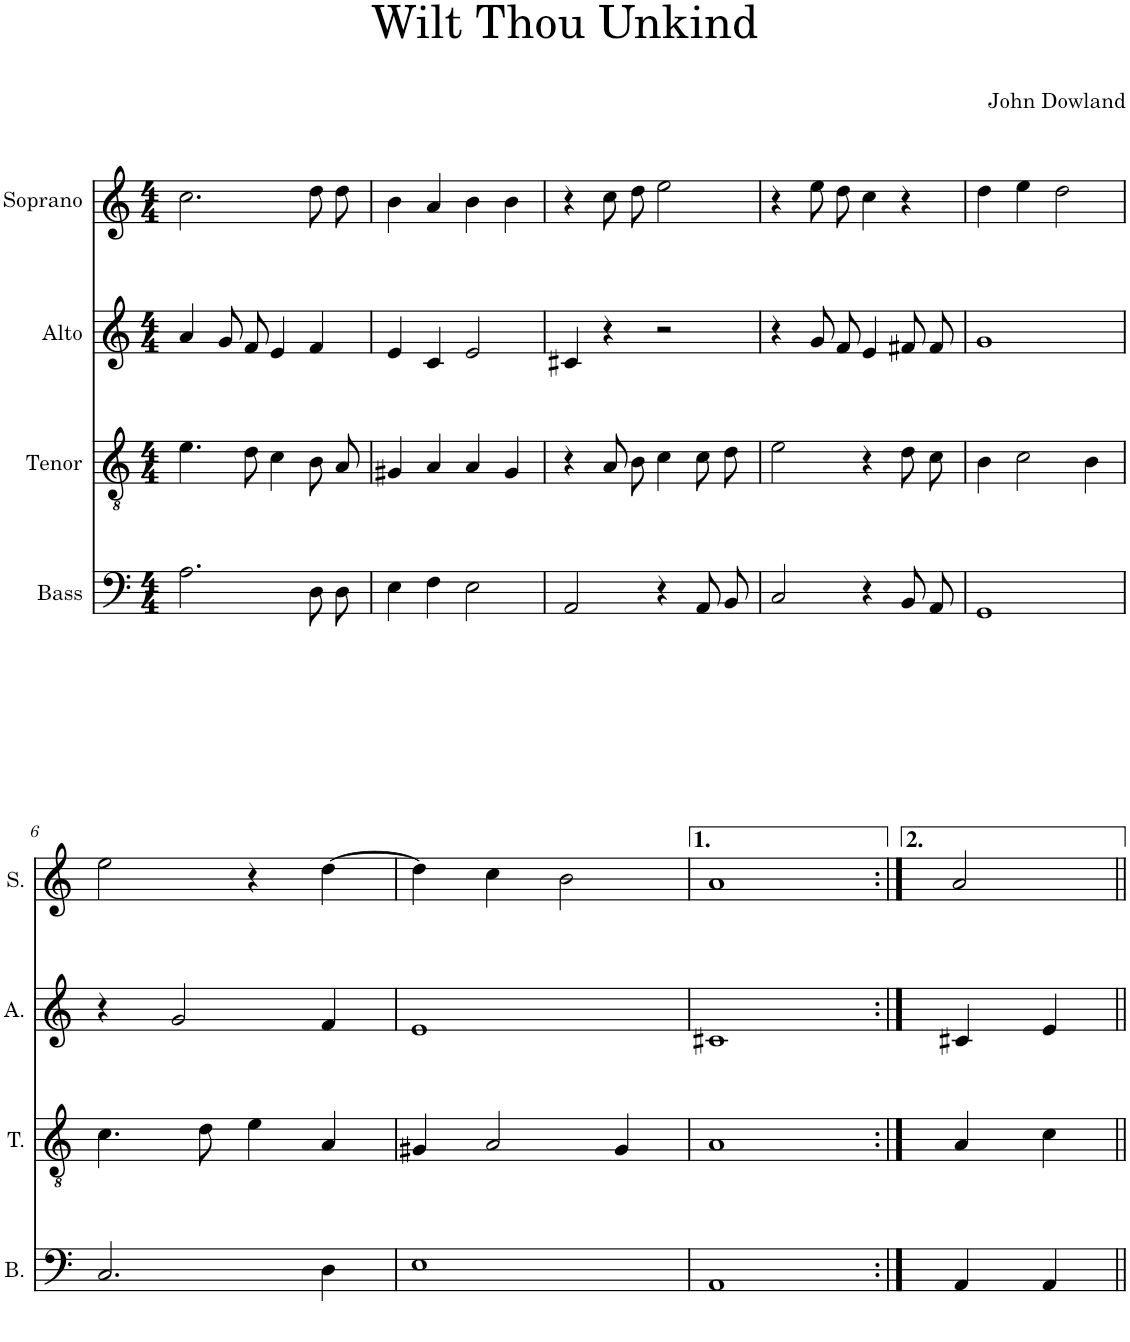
**kern	**kern	**kern	**kern
*part4	*part3	*part2	*part1
*staff4	*staff3	*staff2	*staff1
*I"Bass	*I"Tenor	*I"Alto	*I"Soprano
*I'B.	*I'T.	*I'A.	*I'S.
*clefF4	*clefGv2	*clefG2	*clefG2
*k[]	*k[]	*k[]	*k[]
*M4/4	*M4/4	*M4/4	*M4/4
*MM100	*MM100	*MM100	*MM100
=1	=1	=1	=1
2.A\	4.e\	4a/	2.cc\
.	.	8g/L	.
.	8d\	8f/J	.
.	4c\	4e/	.
8D\L	8B/L	4f/	8dd\L
8D\J	8A/J	.	8dd\J
=2	=2	=2	=2
4E\	4G#X/	4e/	4b\
4F\	4A/	4c/	4a/
2E\	4A/	2e/	4b\
.	4G#/	.	4b\
=3	=3	=3	=3
2AA/	4r	4c#X/	4r
.	8A/L	4r	8cc\L
.	8B/J	.	8dd\J
4r	4c\	2r	2ee\
8AA/L	8c\L	.	.
8BB/J	8d\J	.	.
=4	=4	=4	=4
2C/	2e\	4r	4r
.	.	8g/L	8ee\L
.	.	8f/J	8dd\J
4r	4r	4e/	4cc\
8BB/L	8d\L	8f#X/L	4r
8AA/J	8c\J	8f#/J	.
=5	=5	=5	=5
1GG	4B\	1g	4dd\
.	2c\	.	4ee\
.	.	.	2dd\
.	4B\	.	.
!!LO:LB:g=z
=6	=6	=6	=6
2.C/	4.c\	4r	2ee\
.	.	2g/	.
.	8d\	.	.
.	4e\	.	4r
4D\	4A/	4f/	[4dd\
=7	=7	=7	=7
1E	4G#X/	1e	4dd\]
.	2A/	.	4cc\
.	.	.	2b\
.	4G#/	.	.
=8	=8	=8	=8
1AA	1A	1c#X	1a
=9:|!	=9:|!	=9:|!	=9:|!
*M2/4	*M2/4	*M2/4	*M2/4
*	*	*	*^
4AA/	4A/	4c#X/	2a/	4ryy
*	*	*	*MM120	*
4AA/	4c\	4e/	.	4ryy
*	*	*	*v	*v
=||	=||	=||	=||
*-	*-	*-	*-
